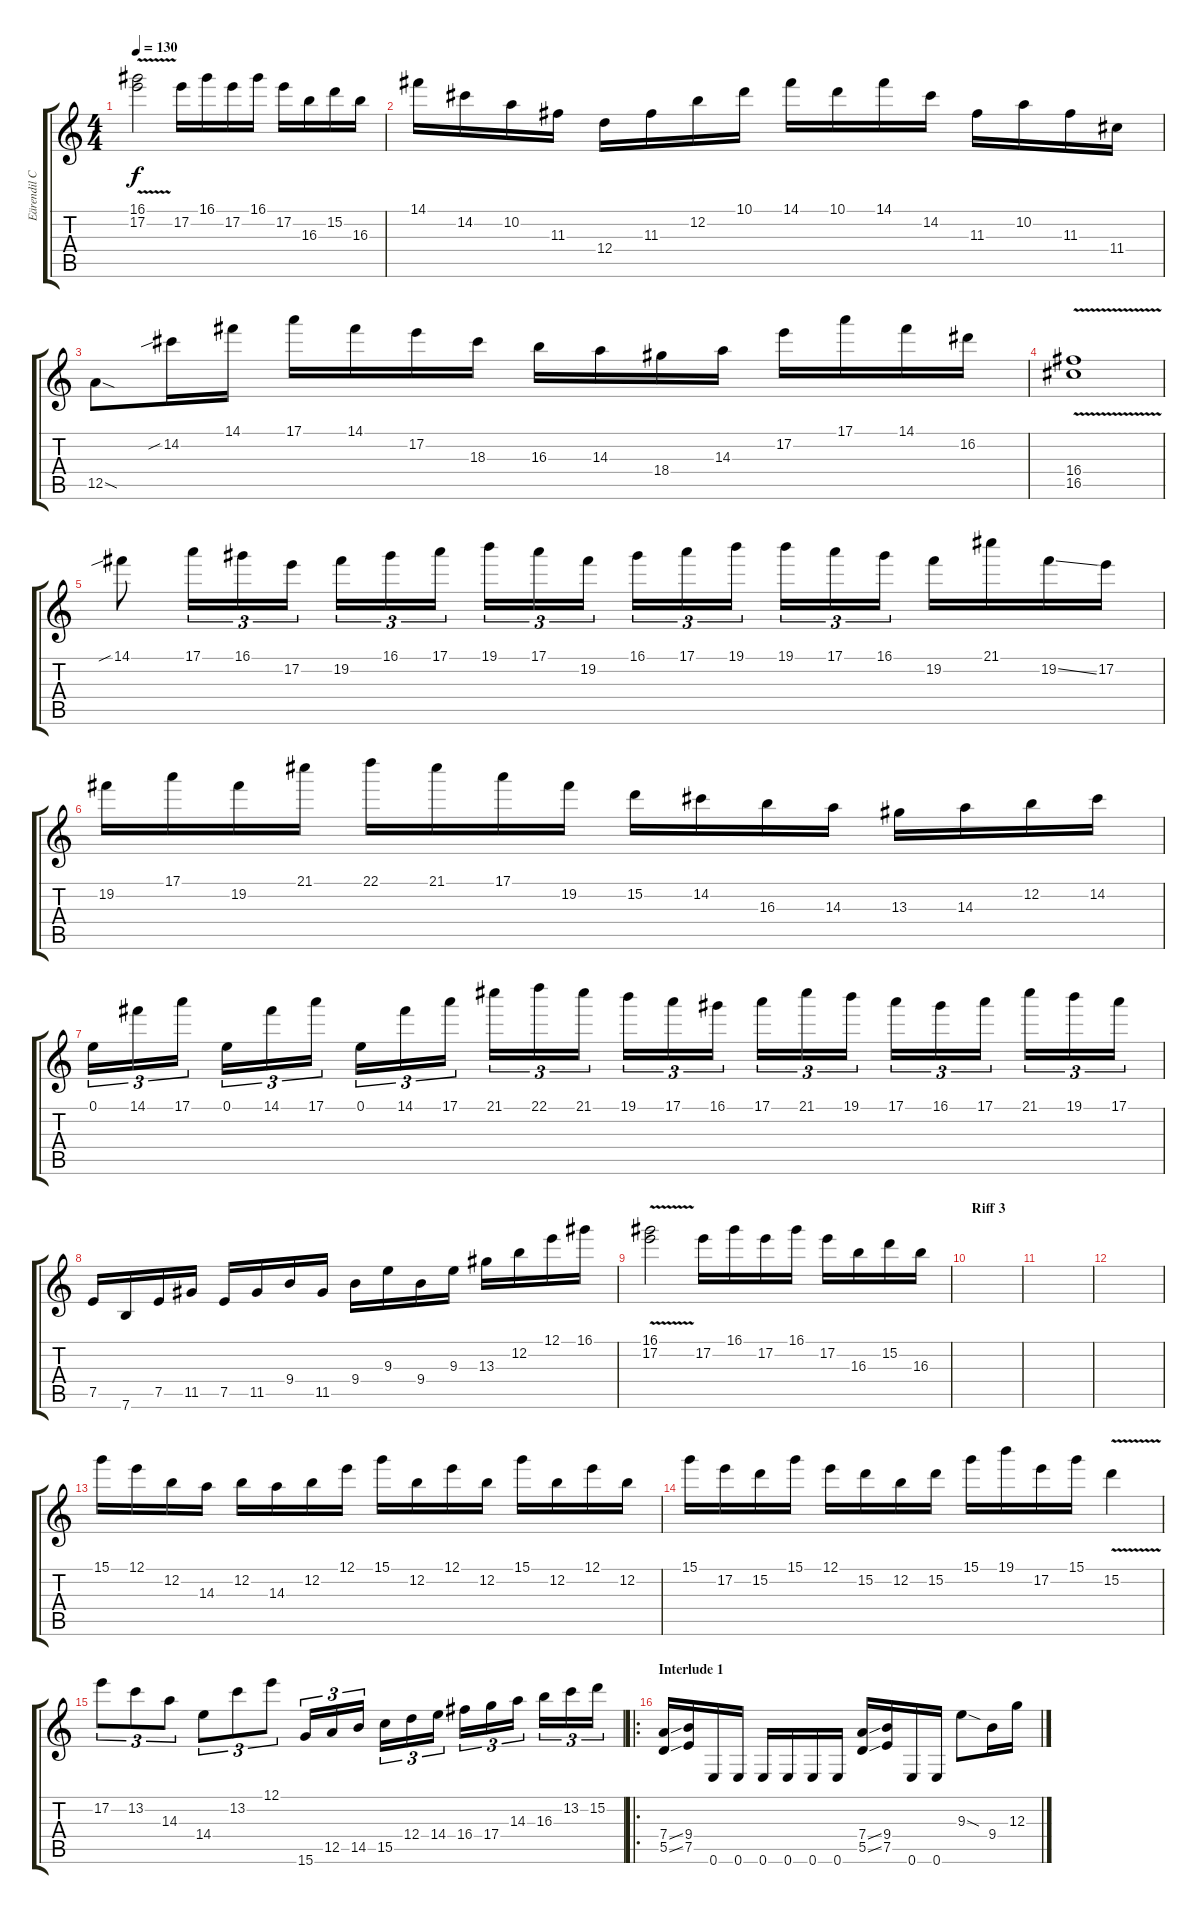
\track ("Eärendil Camlost (Lead Guitar)" "Eärendil C") {instrument distortionguitar}
\staff {score tabs}
\tuning (E4 B3 G3 D3 A2 E2) {hide}
\ts (4 4)
\tempo 130
\clef g2
\ks c
(16.1{v} 17.2).2{dy f} 17.2.16 16.1.16 17.2.16 16.1.16 17.2.16 16.3.16 15.2.16 16.3.16 |
14.1.16 14.2.16 10.2.16 11.3.16 12.4.16 11.3.16 12.2.16 10.1.16 14.1.16 10.1.16 14.1.16 14.2.16 11.3.16 10.2.16 11.3.16 11.4.16 |
12.5{sod}.8 14.2{sib}.16 14.1.16 17.1.16 14.1.16 17.2.16 18.3.16 16.3.16 14.3.16 18.4.16 14.3.16 17.2.16 17.1.16 14.1.16 16.2.16 |
(16.4 16.5{v}).1 |
14.1{sib}.8 17.1.16{tu (3 2)} 16.1.16{tu (3 2)} 17.2.16{tu (3 2)} 19.2.16{tu (3 2)} 16.1.16{tu (3 2)} 17.1.16{tu (3 2)} 19.1.16{tu (3 2)} 17.1.16{tu (3 2)} 19.2.16{tu (3 2)} 16.1.16{tu (3 2)} 17.1.16{tu (3 2)} 19.1.16{tu (3 2)} 19.1.16{tu (3 2)} 17.1.16{tu (3 2)} 16.1.16{tu (3 2)} 19.2.16 21.1.16 19.2{ss}.16 17.2.16 |
19.2.16 17.1.16 19.2.16 21.1.16 22.1.16 21.1.16 17.1.16 19.2.16 15.2.16 14.2.16 16.3.16 14.3.16 13.3.16 14.3.16 12.2.16 14.2.16 |
0.1.16{tu (3 2)} 14.1.16{tu (3 2)} 17.1.16{tu (3 2)} 0.1.16{tu (3 2)} 14.1.16{tu (3 2)} 17.1.16{tu (3 2)} 0.1.16{tu (3 2)} 14.1.16{tu (3 2)} 17.1.16{tu (3 2)} 21.1.16{tu (3 2)} 22.1.16{tu (3 2)} 21.1.16{tu (3 2)} 19.1.16{tu (3 2)} 17.1.16{tu (3 2)} 16.1.16{tu (3 2)} 17.1.16{tu (3 2)} 21.1.16{tu (3 2)} 19.1.16{tu (3 2)} 17.1.16{tu (3 2)} 16.1.16{tu (3 2)} 17.1.16{tu (3 2)} 21.1.16{tu (3 2)} 19.1.16{tu (3 2)} 17.1.16{tu (3 2)} |
7.5.16 7.6.16 7.5.16 11.5.16 7.5.16 11.5.16 9.4.16 11.5.16 9.4.16 9.3.16 9.4.16 9.3.16 13.3.16 12.2.16 12.1.16 16.1.16 |
(16.1{v} 17.2).2 17.2.16 16.1.16 17.2.16 16.1.16 17.2.16 16.3.16 15.2.16 16.3.16 |
\section ("" "Riff 3")
|
|
|
15.1.16 12.1.16 12.2.16 14.3.16 12.2.16 14.3.16 12.2.16 12.1.16 15.1.16 12.2.16 12.1.16 12.2.16 15.1.16 12.2.16 12.1.16 12.2.16 |
15.1.16 17.2.16 15.2.16 15.1.16 12.1.16 15.2.16 12.2.16 15.2.16 15.1.16 19.1.16 17.2.16 15.1.16 15.2{v}.4 |
17.2.8{tu (3 2)} 13.2.8{tu (3 2)} 14.3.8{tu (3 2)} 14.4.8{tu (3 2)} 13.2.8{tu (3 2)} 12.1.8{tu (3 2)} 15.6.16{tu (3 2)} 12.5.16{tu (3 2)} 14.5.16{tu (3 2)} 15.5.16{tu (3 2)} 12.4.16{tu (3 2)} 14.4.16{tu (3 2)} 16.4.16{tu (3 2)} 17.4.16{tu (3 2)} 14.3.16{tu (3 2)} 16.3.16{tu (3 2)} 13.2.16{tu (3 2)} 15.2.16{tu (3 2)} |
\ro
\section ("" "Interlude 1")
(7.4{ss} 5.5{ss}).16 (9.4 7.5).16 0.6.16 0.6.16 0.6.16 0.6.16 0.6.16 0.6.16 (7.4{ss} 5.5{ss}).16 (9.4 7.5).16 0.6.16 0.6.16 9.3{sod}.8 9.4.16 12.3.16
